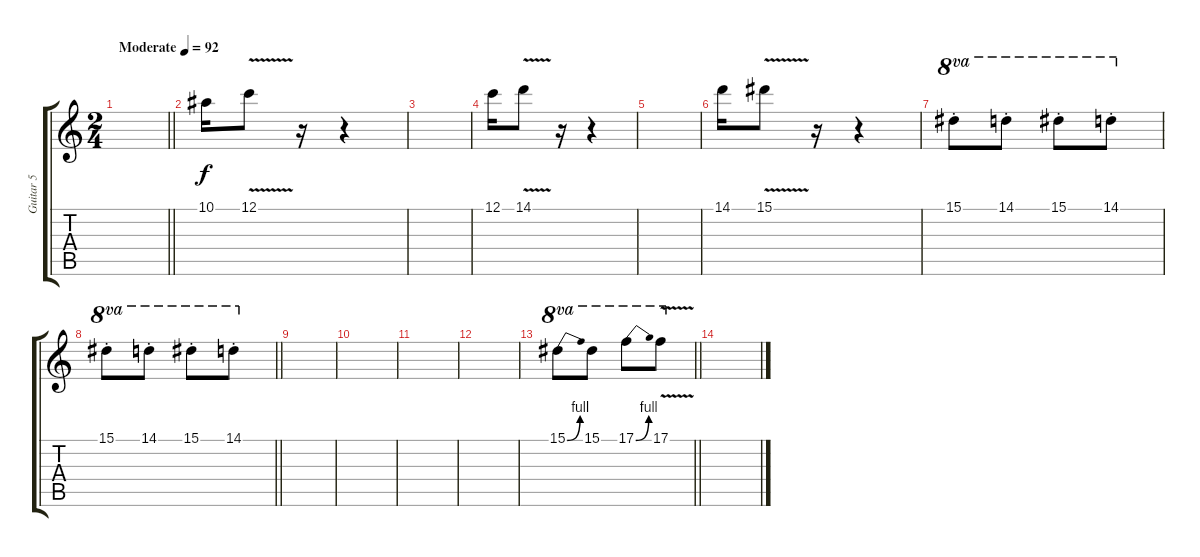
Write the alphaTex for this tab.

\track ("Guitar 5" "Guitar 5") {instrument distortionguitar}
\staff {score tabs}
\tuning (C4 G3 Eb3 Bb2 F2 C2) {hide}
\ts (2 4)
\tempo (92 "Moderate")
\clef g2
\barLineRight lightlight
\ks c
|
\section ("" "")
10.1.16 12.1{v}.8 r.16 r.4 |
|
12.1.16 14.1{v}.8 r.16 r.4 |
|
14.1.16 15.1{v}.8 r.16 r.4 |
15.1{st}.8{ot 8va} 14.1{st}.8{ot 8va} 15.1{st}.8{ot 8va} 14.1{st}.8{ot 8va} |
\barLineRight lightlight
15.1{st}.8{ot 8va} 14.1{st}.8{ot 8va} 15.1{st}.8{ot 8va} 14.1{st}.8{ot 8va} |
\section ("" "")
|
|
|
|
\barLineRight lightlight
15.1{be (bend 0 0 60 4)}.8{ot 8va} 15.1.8{ot 8va} 17.1{be (bend 0 0 60 4)}.8{ot 8va} 17.1{v}.8{ot 8va} |
\section ("" "")
